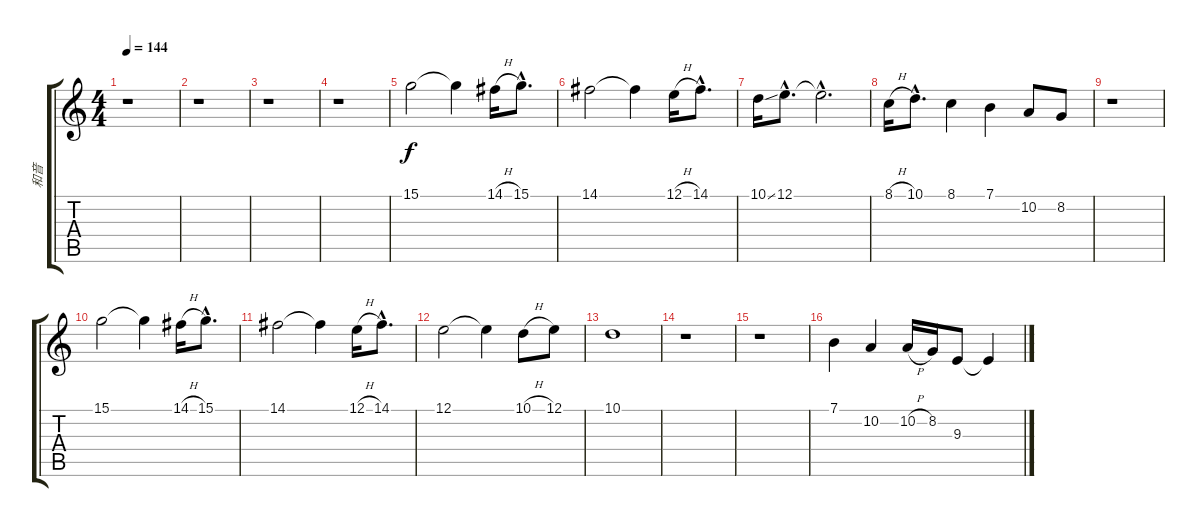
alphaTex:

\track ("和音" "和音") {instrument voiceoohs}
\staff {score tabs}
\tuning (E4 B3 G3 D3 A2 E2) {hide}
\ts (4 4)
\tempo 144
\clef g2
\ks c
r.1{dy f} |
r.1 |
r.1 |
r.1 |
15.1.2 15.1{t}.4 14.1{h}.16 15.1{hac}.8{d} |
14.1.2 14.1{t}.4 12.1{h}.16 14.1{hac}.8{d} |
10.1{ss}.16 12.1{hac}.8{d} 12.1{hac t}.2{d} |
8.1{h}.16 10.1{hac}.8{d} 8.1.4 7.1.4 10.2.8 8.2.8 |
r.1 |
15.1.2 15.1{t}.4 14.1{h}.16 15.1{hac}.8{d} |
14.1.2 14.1{t}.4 12.1{h}.16 14.1{hac}.8{d} |
12.1.2 12.1{t}.4 10.1{h}.8 12.1.8 |
10.1.1 |
r.1 |
r.1 |
7.1.4 10.2.4 10.2{h}.16 8.2.16 9.3.8 9.3{t}.4
